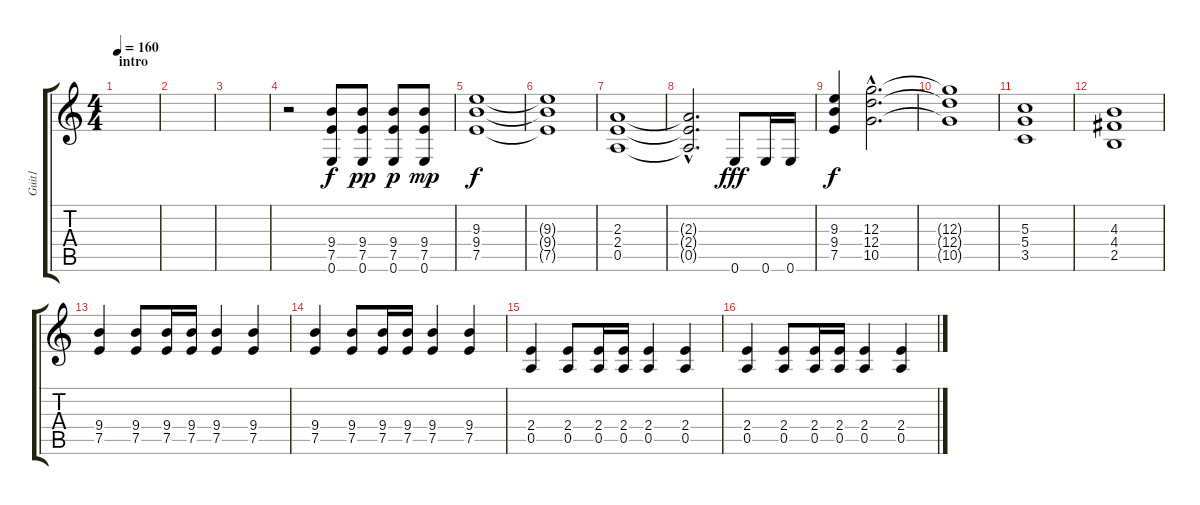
\track ("Guit1" "Guit1") {instrument overdrivenguitar}
\staff {score tabs}
\tuning (E4 B3 G3 D3 A2 E2) {hide}
\ts (4 4)
\section ("" "intro")
\tempo 160
\clef g2
\ks c
|
|
|
r.2 (9.4 7.5 0.6).8 (9.4 7.5 0.6).8{dy pp} (9.4 7.5 0.6).8{dy p} (9.4 7.5 0.6).8{dy mp} |
(9.3 9.4 7.5).1{dy f} |
(9.3{t} 9.4{t} 7.5{t}).1 |
(2.3 2.4 0.5).1 |
(2.3{hac t} 2.4{hac t} 0.5{hac t}).2{d} 0.6.8{dy fff} 0.6.16 0.6.16 |
(9.3 9.4 7.5).4{dy f} (12.3{hac} 12.4{hac} 10.5{hac}).2{d} |
(12.3{t} 12.4{t} 10.5{t}).1 |
(5.3 5.4 3.5).1 |
(4.3 4.4 2.5).1 |
(9.4 7.5).4 (9.4 7.5).8 (9.4 7.5).16 (9.4 7.5).16 (9.4 7.5).4 (9.4 7.5).4 |
(9.4 7.5).4 (9.4 7.5).8 (9.4 7.5).16 (9.4 7.5).16 (9.4 7.5).4 (9.4 7.5).4 |
(2.4 0.5).4 (2.4 0.5).8 (2.4 0.5).16 (2.4 0.5).16 (2.4 0.5).4 (2.4 0.5).4 |
(2.4 0.5).4 (2.4 0.5).8 (2.4 0.5).16 (2.4 0.5).16 (2.4 0.5).4 (2.4 0.5).4
